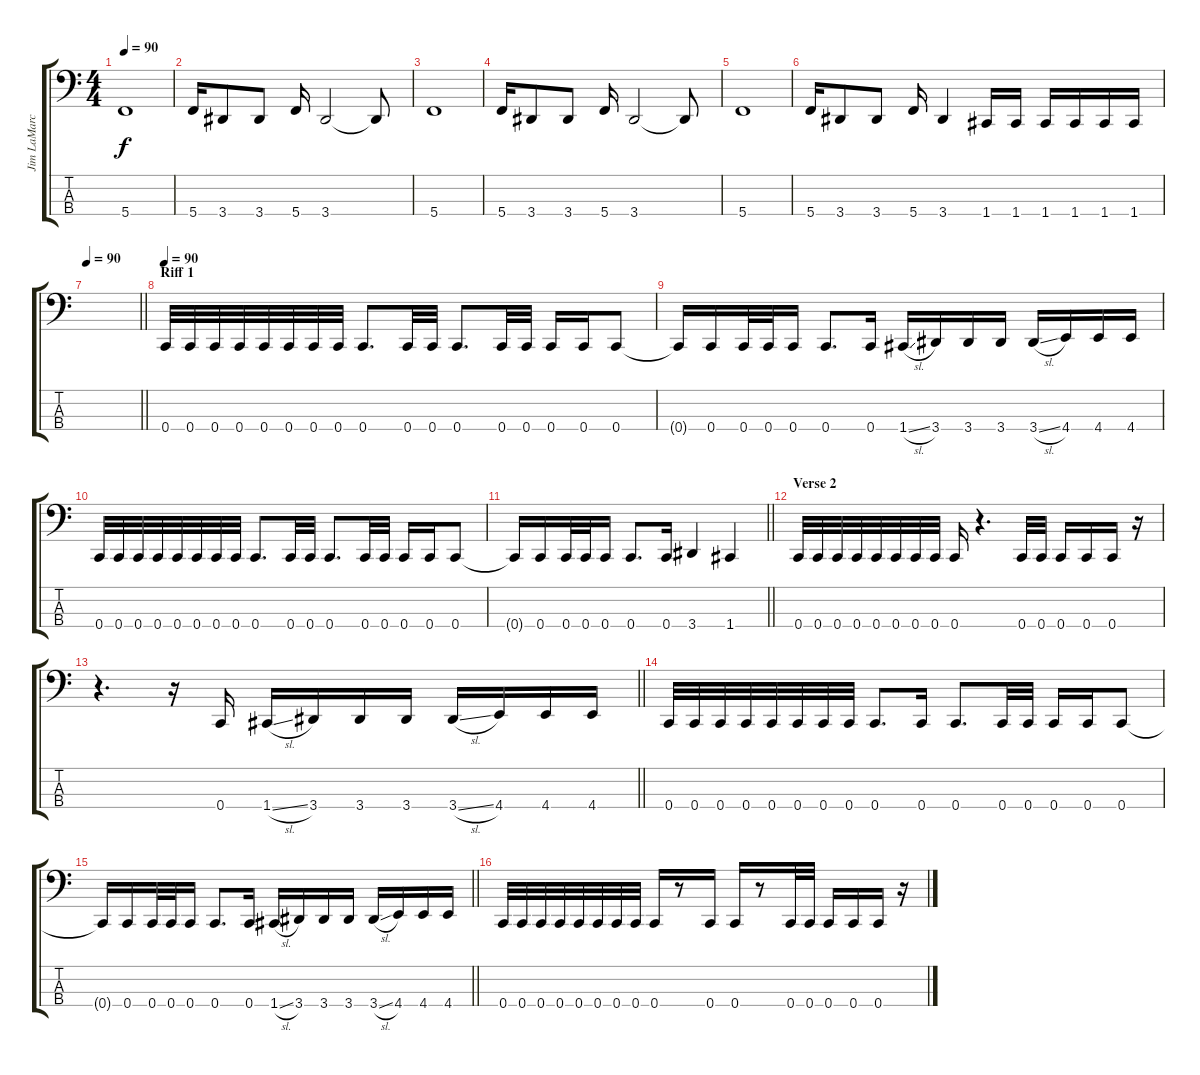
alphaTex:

\track ("Jim LaMarca" "Jim LaMarc") {instrument electricbasspick}
\staff {score tabs}
\tuning (F2 C2 G1 C1) {hide}
\ts (4 4)
\tempo 90
\clef f4
\ks c
5.4.1{dy f} |
5.4.16 3.4.8 3.4.8 5.4.16 3.4.2 3.4{t}.8 |
5.4.1 |
5.4.16 3.4.8 3.4.8 5.4.16 3.4.2 3.4{t}.8 |
5.4.1 |
5.4.16 3.4.8 3.4.8 5.4.16 3.4.4 1.4.16 1.4.16 1.4.16 1.4.16 1.4.16 1.4.16 |
\tempo 90
\barLineRight lightlight
|
\section ("" "Riff 1")
\tempo 90
0.4.32 0.4.32 0.4.32 0.4.32 0.4.32 0.4.32 0.4.32 0.4.32 0.4.8{d} 0.4.32 0.4.32 0.4.8{d} 0.4.32 0.4.32 0.4.16 0.4.16 0.4.8 |
0.4{t}.16 0.4.16 0.4.32 0.4.32 0.4.16 0.4.8{d} 0.4.16 1.4{sl}.16 3.4.16 3.4.16 3.4.16 3.4{sl}.16 4.4.16 4.4.16 4.4.16 |
0.4.32 0.4.32 0.4.32 0.4.32 0.4.32 0.4.32 0.4.32 0.4.32 0.4.8{d} 0.4.32 0.4.32 0.4.8{d} 0.4.32 0.4.32 0.4.16 0.4.16 0.4.8 |
\barLineRight lightlight
0.4{t}.16 0.4.16 0.4.32 0.4.32 0.4.16 0.4.8{d} 0.4.16 3.4.4 1.4.4 |
\section ("" "Verse 2")
0.4.32 0.4.32 0.4.32 0.4.32 0.4.32 0.4.32 0.4.32 0.4.32 0.4.16 r.4{d} 0.4.32 0.4.32 0.4.16 0.4.16 0.4.16 r.16 |
\barLineRight lightlight
r.4{d} r.16 0.4.16 1.4{sl}.16 3.4.16 3.4.16 3.4.16 3.4{sl}.16 4.4.16 4.4.16 4.4.16 |
0.4.32 0.4.32 0.4.32 0.4.32 0.4.32 0.4.32 0.4.32 0.4.32 0.4.8{d} 0.4.16 0.4.8{d} 0.4.32 0.4.32 0.4.16 0.4.16 0.4.8 |
\barLineRight lightlight
0.4{t}.16 0.4.16 0.4.32 0.4.32 0.4.16 0.4.8{d} 0.4.16 1.4{sl}.16 3.4.16 3.4.16 3.4.16 3.4{sl}.16 4.4.16 4.4.16 4.4.16 |
0.4.32 0.4.32 0.4.32 0.4.32 0.4.32 0.4.32 0.4.32 0.4.32 0.4.16 r.8 0.4.16 0.4.16 r.8 0.4.32 0.4.32 0.4.16 0.4.16 0.4.16 r.16
